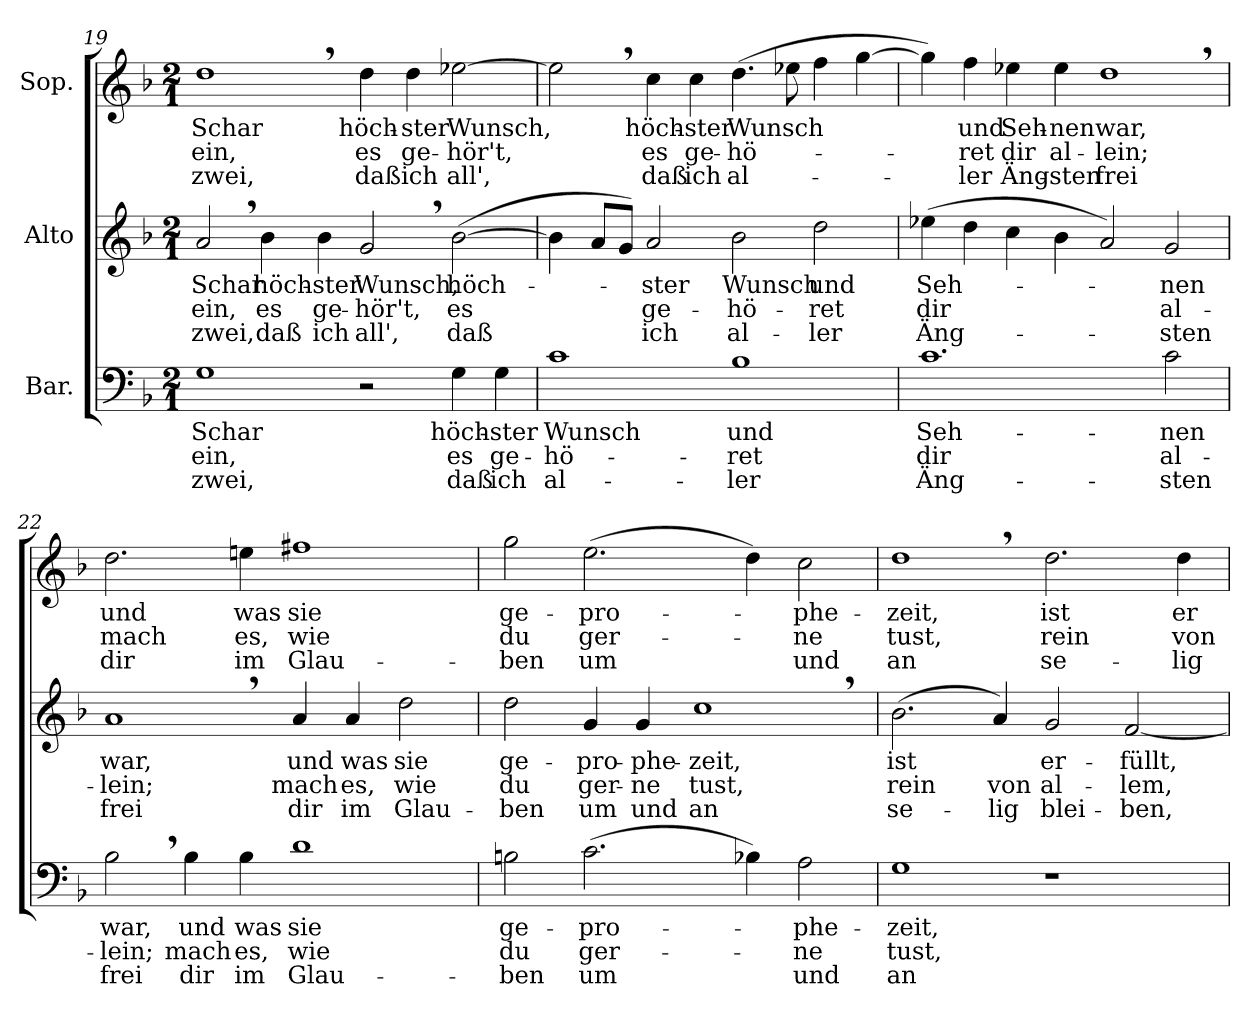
**kern	**text	**text	**text	**kern	**text	**text	**text	**kern	**text	**text	**text
*part3	*part3	*part3	*part3	*part2	*part2	*part2	*part2	*part1	*part1	*part1	*part1
*staff3	*staff3	*staff3	*staff3	*staff2	*staff2	*staff2	*staff2	*staff1	*staff1	*staff1	*staff1
*I"Bar.	*	*	*	*I"Alto	*	*	*	*I"Sop.	*	*	*
!!LO:LB:g=z
*clefF4	*	*	*	*clefG2	*	*	*	*clefG2	*	*	*
*k[b-]	*	*	*	*k[b-]	*	*	*	*k[b-]	*	*	*
*F:	*	*	*	*F:	*	*	*	*F:	*	*	*
*M2/1	*	*	*	*M2/1	*	*	*	*M2/1	*	*	*
=19	=19	=19	=19	=19	=19	=19	=19	=19	=19	=19	=19
!	!LO:LY:b	!LO:LY:b	!LO:LY:b	!	!	!	!	!	!	!	!
!	!	!	!	!	!LO:LY:b	!LO:LY:b	!LO:LY:b	!	!	!	!
!	!	!	!	!	!	!	!	!	!LO:LY:b	!LO:LY:b	!LO:LY:b
1G	Schar	ein,	-zwei,	2a,>/	Schar	ein,	-zwei,	1dd,>	Schar	ein,	-zwei,
!	!	!	!	!	!LO:LY:b	!LO:LY:b	!LO:LY:b	!	!	!	!
.	.	.	.	4b-\	höch-	es	daß	.	.	.	.
!	!	!	!	!	!LO:LY:b	!LO:LY:b	!LO:LY:b	!	!	!	!
.	.	.	.	4b-\	-ster	ge-	ich	.	.	.	.
!	!	!	!	!	!LO:LY:b	!LO:LY:b	!LO:LY:b	!	!	!	!
!	!	!	!	!	!	!	!	!	!LO:LY:b	!LO:LY:b	!LO:LY:b
2r	.	.	.	2g,>/	Wunsch,	-hör't,	all',	4dd\	höch-	es	daß
!	!	!	!	!	!	!	!	!	!LO:LY:b	!LO:LY:b	!LO:LY:b
.	.	.	.	.	.	.	.	4dd\	-ster	ge-	ich
!	!LO:LY:b	!LO:LY:b	!LO:LY:b	!	!	!	!	!	!	!	!
!	!	!	!	!	!LO:LY:b	!LO:LY:b	!LO:LY:b	!	!	!	!
!	!	!	!	!	!	!	!	!	!LO:LY:b	!LO:LY:b	!LO:LY:b
4G\	höch-	es	daß	(>[2b-\	höch-	es	daß	[2ee-X\	Wunsch,	-hör't,	all',
!	!LO:LY:b	!LO:LY:b	!LO:LY:b	!	!	!	!	!	!	!	!
4G\	-ster	ge-	ich	.	.	.	.	.	.	.	.
=20	=20	=20	=20	=20	=20	=20	=20	=20	=20	=20	=20
!	!LO:LY:b	!LO:LY:b	!LO:LY:b	!	!	!	!	!	!	!	!
1c	Wunsch	-hö-	al-	4b-\]	.	.	.	2ee-,>\]	.	.	.
.	.	.	.	8a/L	.	.	.	.	.	.	.
.	.	.	.	8g/J)	.	.	.	.	.	.	.
!	!	!	!	!	!LO:LY:b	!LO:LY:b	!LO:LY:b	!	!	!	!
!	!	!	!	!	!	!	!	!	!LO:LY:b	!LO:LY:b	!LO:LY:b
.	.	.	.	2a/	-ster	ge-	ich	4cc\	höch-	es	daß
!	!	!	!	!	!	!	!	!	!LO:LY:b	!LO:LY:b	!LO:LY:b
.	.	.	.	.	.	.	.	4cc\	-ster	ge-	ich
!	!LO:LY:b	!LO:LY:b	!LO:LY:b	!	!	!	!	!	!	!	!
!	!	!	!	!	!LO:LY:b	!LO:LY:b	!LO:LY:b	!	!	!	!
!	!	!	!	!	!	!	!	!	!LO:LY:b	!LO:LY:b	!LO:LY:b
1B-	und	-ret	-ler	2b-\	Wunsch	-hö-	al-	(>4.dd\	Wunsch	-hö-	al-
.	.	.	.	.	.	.	.	8ee-X\	.	.	.
!	!	!	!	!	!LO:LY:b	!LO:LY:b	!LO:LY:b	!	!	!	!
.	.	.	.	2dd\	und	-ret	-ler	4ff\	.	.	.
.	.	.	.	.	.	.	.	[4gg\	.	.	.
!!LO:PB:g=z
=21	=21	=21	=21	=21	=21	=21	=21	=21	=21	=21	=21
!	!LO:LY:b	!LO:LY:b	!LO:LY:b	!	!	!	!	!	!	!	!
!	!	!	!	!	!LO:LY:b	!LO:LY:b	!LO:LY:b	!	!	!	!
1.c	Seh-	dir	Äng-	(>4ee-X\	Seh-	dir	Äng-	4gg\])	.	.	.
!	!	!	!	!	!	!	!	!	!LO:LY:b	!LO:LY:b	!LO:LY:b
.	.	.	.	4dd\	.	.	.	4ff\	und	-ret	-ler
!	!	!	!	!	!	!	!	!	!LO:LY:b	!LO:LY:b	!LO:LY:b
.	.	.	.	4cc\	.	.	.	4ee-X\	Seh-	dir	Äng-
!	!	!	!	!	!	!	!	!	!LO:LY:b	!LO:LY:b	!LO:LY:b
.	.	.	.	4b-\	.	.	.	4ee-\	-nen	al-	-sten
!	!	!	!	!	!	!	!	!	!LO:LY:b	!LO:LY:b	!LO:LY:b
.	.	.	.	2a/)	.	.	.	1dd,>	war,	-lein;	frei
!	!LO:LY:b	!LO:LY:b	!LO:LY:b	!	!	!	!	!	!	!	!
!	!	!	!	!	!LO:LY:b	!LO:LY:b	!LO:LY:b	!	!	!	!
2c\	-nen	al-	-sten	2g/	-nen	al-	-sten	.	.	.	.
=22	=22	=22	=22	=22	=22	=22	=22	=22	=22	=22	=22
!	!LO:LY:b	!LO:LY:b	!LO:LY:b	!	!	!	!	!	!	!	!
!	!	!	!	!	!LO:LY:b	!LO:LY:b	!LO:LY:b	!	!	!	!
!	!	!	!	!	!	!	!	!	!LO:LY:b	!LO:LY:b	!LO:LY:b
2B-,>\	war,	-lein;	frei	1a,>	war,	-lein;	frei	2.dd\	und	mach	dir
!	!LO:LY:b	!LO:LY:b	!LO:LY:b	!	!	!	!	!	!	!	!
4B-\	und	mach	dir	.	.	.	.	.	.	.	.
!	!LO:LY:b	!LO:LY:b	!LO:LY:b	!	!	!	!	!	!	!	!
!	!	!	!	!	!	!	!	!	!LO:LY:b	!LO:LY:b	!LO:LY:b
4B-\	was	es,	im	.	.	.	.	4een\	was	es,	im
!	!LO:LY:b	!LO:LY:b	!LO:LY:b	!	!	!	!	!	!	!	!
!	!	!	!	!	!LO:LY:b	!LO:LY:b	!LO:LY:b	!	!	!	!
!	!	!	!	!	!	!	!	!	!LO:LY:b	!LO:LY:b	!LO:LY:b
1d	sie	wie	Glau-	4a/	und	mach	dir	1ff#X	sie	wie	Glau-
!	!	!	!	!	!LO:LY:b	!LO:LY:b	!LO:LY:b	!	!	!	!
.	.	.	.	4a/	was	es,	im	.	.	.	.
!	!	!	!	!	!LO:LY:b	!LO:LY:b	!LO:LY:b	!	!	!	!
.	.	.	.	2dd\	sie	wie	Glau-	.	.	.	.
!!LO:LB:g=z
=23	=23	=23	=23	=23	=23	=23	=23	=23	=23	=23	=23
!	!LO:LY:b	!LO:LY:b	!LO:LY:b	!	!	!	!	!	!	!	!
!	!	!	!	!	!LO:LY:b	!LO:LY:b	!LO:LY:b	!	!	!	!
!	!	!	!	!	!	!	!	!	!LO:LY:b	!LO:LY:b	!LO:LY:b
2Bn\	ge-	du	-ben	2dd\	ge-	du	-ben	2gg\	ge-	du	-ben
!	!LO:LY:b	!LO:LY:b	!LO:LY:b	!	!	!	!	!	!	!	!
!	!	!	!	!	!LO:LY:b	!LO:LY:b	!LO:LY:b	!	!	!	!
!	!	!	!	!	!	!	!	!	!LO:LY:b	!LO:LY:b	!LO:LY:b
(>2.c\	-pro-	ger-	um	4g/	-pro-	ger-	um	(>2.ee\	-pro-	ger-	um
!	!	!	!	!	!LO:LY:b	!LO:LY:b	!LO:LY:b	!	!	!	!
.	.	.	.	4g/	-phe-	-ne	und	.	.	.	.
!	!	!	!	!	!LO:LY:b	!LO:LY:b	!LO:LY:b	!	!	!	!
.	.	.	.	1cc,>	-zeit,	tust,	an	.	.	.	.
4B-X\)	.	.	.	.	.	.	.	4dd\)	.	.	.
!	!LO:LY:b	!LO:LY:b	!LO:LY:b	!	!	!	!	!	!	!	!
!	!	!	!	!	!	!	!	!	!LO:LY:b	!LO:LY:b	!LO:LY:b
2A\	-phe-	-ne	und	.	.	.	.	2cc\	-phe-	-ne	und
=24	=24	=24	=24	=24	=24	=24	=24	=24	=24	=24	=24
!	!LO:LY:b	!LO:LY:b	!LO:LY:b	!	!	!	!	!	!	!	!
!	!	!	!	!	!LO:LY:b	!LO:LY:b	!LO:LY:b	!	!	!	!
!	!	!	!	!	!	!	!	!	!LO:LY:b	!LO:LY:b	!LO:LY:b
1G	-zeit,	tust,	an	(>2.b-\	ist	rein	se-	1dd,>	-zeit,	tust,	an
!	!	!	!	!	!	!LO:LY:b	!LO:LY:b	!	!	!	!
.	.	.	.	4a/)	.	von	-lig	.	.	.	.
!	!	!	!	!	!LO:LY:b	!LO:LY:b	!LO:LY:b	!	!	!	!
!	!	!	!	!	!	!	!	!	!LO:LY:b	!LO:LY:b	!LO:LY:b
1r	.	.	.	2g/	er-	al-	blei-	2.dd\	ist	rein	se-
!	!	!	!	!	!LO:LY:b	!LO:LY:b	!LO:LY:b	!	!	!	!
.	.	.	.	[2f/	-füllt,	-lem,	-ben,	.	.	.	.
!	!	!	!	!	!	!	!	!	!LO:LY:b	!LO:LY:b	!LO:LY:b
.	.	.	.	.	.	.	.	4dd\	er-	von	-lig
=	=	=	=	=	=	=	=	=	=	=	=
*-	*-	*-	*-	*-	*-	*-	*-	*-	*-	*-	*-
